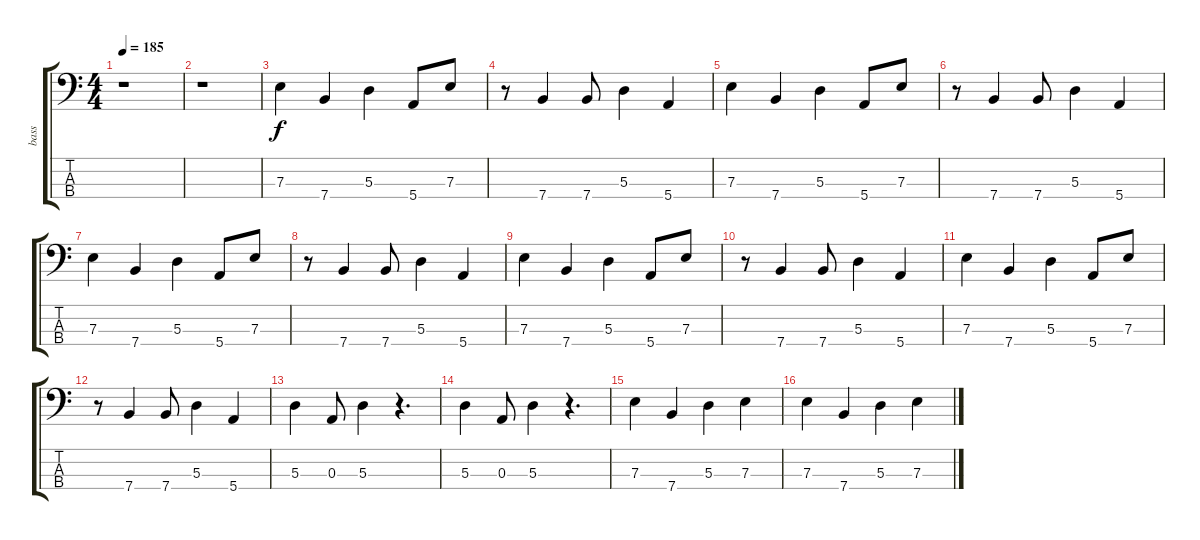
\track ("bass" "bass") {instrument electricbassfinger}
\staff {score tabs}
\tuning (G2 D2 A1 E1) {hide}
\ts (4 4)
\tempo 185
\clef f4
\ks c
r.1{dy f instrument electricbassfinger} |
r.1 |
7.3.4 7.4.4 5.3.4 5.4.8 7.3.8 |
r.8 7.4.4 7.4.8 5.3.4 5.4.4 |
7.3.4 7.4.4 5.3.4 5.4.8 7.3.8 |
r.8 7.4.4 7.4.8 5.3.4 5.4.4 |
7.3.4 7.4.4 5.3.4 5.4.8 7.3.8 |
r.8 7.4.4 7.4.8 5.3.4 5.4.4 |
7.3.4 7.4.4 5.3.4 5.4.8 7.3.8 |
r.8 7.4.4 7.4.8 5.3.4 5.4.4 |
7.3.4 7.4.4 5.3.4 5.4.8 7.3.8 |
r.8 7.4.4 7.4.8 5.3.4 5.4.4 |
5.3.4 0.3.8 5.3.4 r.4{d} |
5.3.4 0.3.8 5.3.4 r.4{d} |
7.3.4 7.4.4 5.3.4 7.3.4 |
7.3.4 7.4.4 5.3.4 7.3.4
